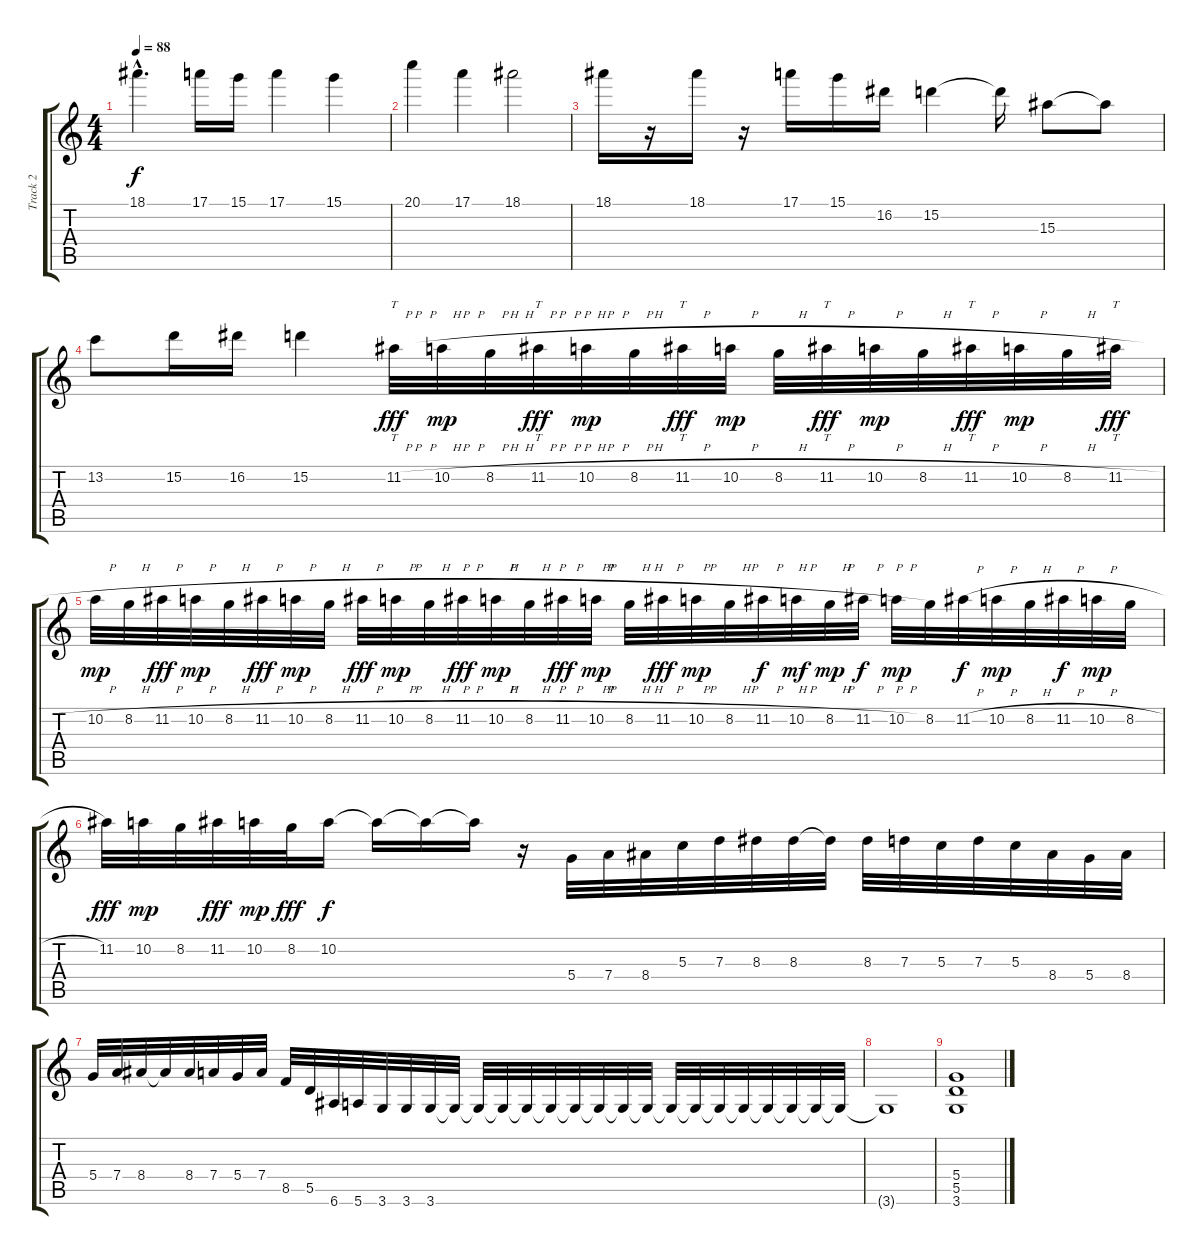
\track ("Track 2" "Track 2") {instrument distortionguitar}
\staff {score tabs}
\tuning (E4 B3 G3 D3 A2 E2) {hide}
\ts (4 4)
\tempo 88
\clef g2
\ks c
18.1{hac}.4{d dy f} 17.1.16 15.1.16 17.1.4 15.1.4 |
20.1.4 17.1.4 18.1.2 |
18.1.16 r.16 18.1.16 r.16 17.1.16 15.1.16 16.2.16 15.2.4 15.2{t}.16 15.3.8 15.3{t}.8 |
13.2.8 15.2.16 16.2.16 15.2.4 11.2{h}.32{tt dy fff} 10.2{h}.32{dy mp} 8.2{h}.32 11.2{h}.32{tt dy fff} 10.2{h}.32{dy mp} 8.2{h}.32 11.2{h}.32{tt dy fff} 10.2{h}.32{dy mp} 8.2{h}.32 11.2{h}.32{tt dy fff} 10.2{h}.32{dy mp} 8.2{h}.32 11.2{h}.32{tt dy fff} 10.2{h}.32{dy mp} 8.2{h}.32 11.2{h}.32{tt dy fff} |
10.2{h}.32{dy mp} 8.2{h}.32 11.2{h}.32{dy fff} 10.2{h}.32{dy mp} 8.2{h}.32 11.2{h}.32{dy fff} 10.2{h}.32{dy mp} 8.2{h}.32 11.2{h}.32{dy fff} 10.2{h}.32{dy mp} 8.2{h}.32 11.2{h}.32{dy fff} 10.2{h}.32{dy mp} 8.2{h}.32 11.2{h}.32{dy fff} 10.2{h}.32{dy mp} 8.2{h}.32 11.2{h}.32{dy fff} 10.2{h}.32{dy mp} 8.2{h}.32 11.2{h}.32{dy f} 10.2{h}.32{dy mf} 8.2{h}.32{dy mp} 11.2{h}.32{dy f} 10.2{h}.32{dy mp} 8.2.32 11.2{h}.32{dy f} 10.2{h}.32{dy mp} 8.2{h}.32 11.2{h}.32{dy f} 10.2{h}.32{dy mp} 8.2{h}.32 |
11.2.32{dy fff} 10.2.32{dy mp} 8.2.32 11.2.32{dy fff} 10.2.32{dy mp} 8.2.32{dy fff} 10.2.16{dy f} 10.2{t}.16 10.2{t}.16 10.2{t}.16 r.16 5.4.32 7.4.32 8.4.32 5.3.32 7.3.32 8.3.32 8.3.32 8.3{t}.32 8.3.32 7.3.32 5.3.32 7.3.32 5.3.32 8.4.32 5.4.32 8.4.32 |
5.4.32 7.4.32 8.4.32 8.4{t}.32 8.4.32 7.4.32 5.4.32 7.4.32 8.5.32 5.5.32 6.6.32 5.6.32 3.6.32 3.6.32 3.6.32 3.6{t}.32 3.6{t}.32 3.6{t}.32 3.6{t}.32 3.6{t}.32 3.6{t}.32 3.6{t}.32 3.6{t}.32 3.6{t}.32 3.6{t}.32 3.6{t}.32 3.6{t}.32 3.6{t}.32 3.6{t}.32 3.6{t}.32 3.6{t}.32 3.6{t}.32 |
3.6{t}.1 |
(5.4 5.5 3.6).1
